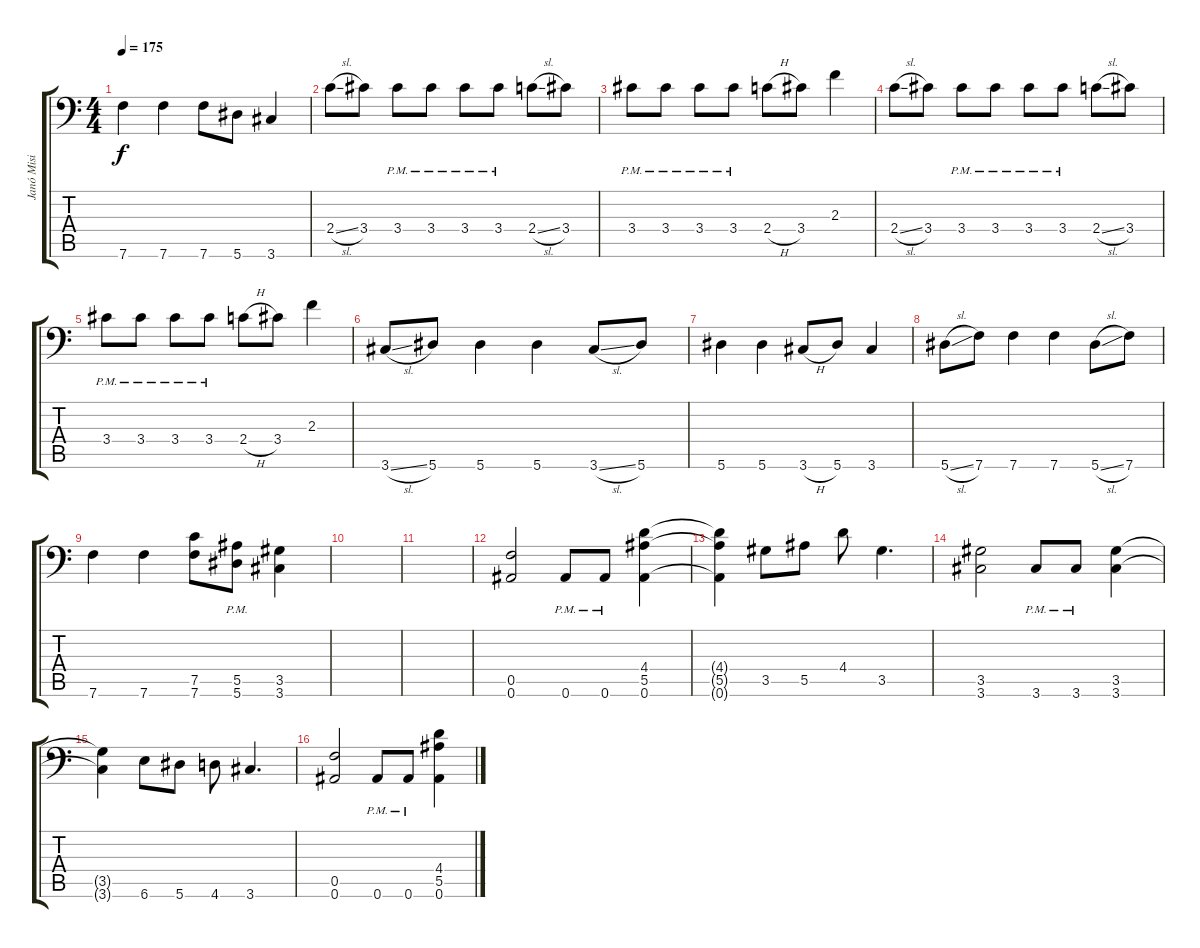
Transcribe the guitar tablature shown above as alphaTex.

\track ("Janó Misi" "Janó Misi") {instrument distortionguitar}
\staff {score tabs}
\tuning (C4 G3 Eb3 Bb2 F2 Bb1) {hide}
\ts (4 4)
\tempo 175
\clef f4
\ks c
7.6.4{dy f} 7.6.4 7.6.8 5.6.8 3.6.4 |
2.4{sl}.8 3.4.8 3.4{pm}.8 3.4{pm}.8 3.4{pm}.8 3.4{pm}.8 2.4{sl}.8 3.4.8 |
3.4{pm}.8 3.4{pm}.8 3.4{pm}.8 3.4{pm}.8 2.4{h}.8 3.4.8 2.3.4 |
2.4{sl}.8 3.4.8 3.4{pm}.8 3.4{pm}.8 3.4{pm}.8 3.4{pm}.8 2.4{sl}.8 3.4.8 |
3.4{pm}.8 3.4{pm}.8 3.4{pm}.8 3.4{pm}.8 2.4{h}.8 3.4.8 2.3.4 |
3.6{sl}.8 5.6.8 5.6.4 5.6.4 3.6{sl}.8 5.6.8 |
5.6.4 5.6.4 3.6{h}.8 5.6.8 3.6.4 |
5.6{sl}.8 7.6.8 7.6.4 7.6.4 5.6{sl}.8 7.6.8 |
7.6.4 7.6.4 (7.5 7.6).8 (5.5{pm} 5.6{pm}).8 (3.5 3.6).4 |
|
|
(0.5 0.6).2 0.6{pm}.8 0.6{pm}.8 (4.4 5.5 0.6).4 |
(4.4{t} 5.5{t} 0.6{t}).4 3.5.8 5.5.8 4.4.8 3.5.4{d} |
(3.5 3.6).2 3.6{pm}.8 3.6{pm}.8 (3.5 3.6).4 |
(3.5{t} 3.6{t}).4 6.6.8 5.6.8 4.6.8 3.6.4{d} |
(0.5 0.6).2 0.6{pm}.8 0.6{pm}.8 (4.4 5.5 0.6).4
